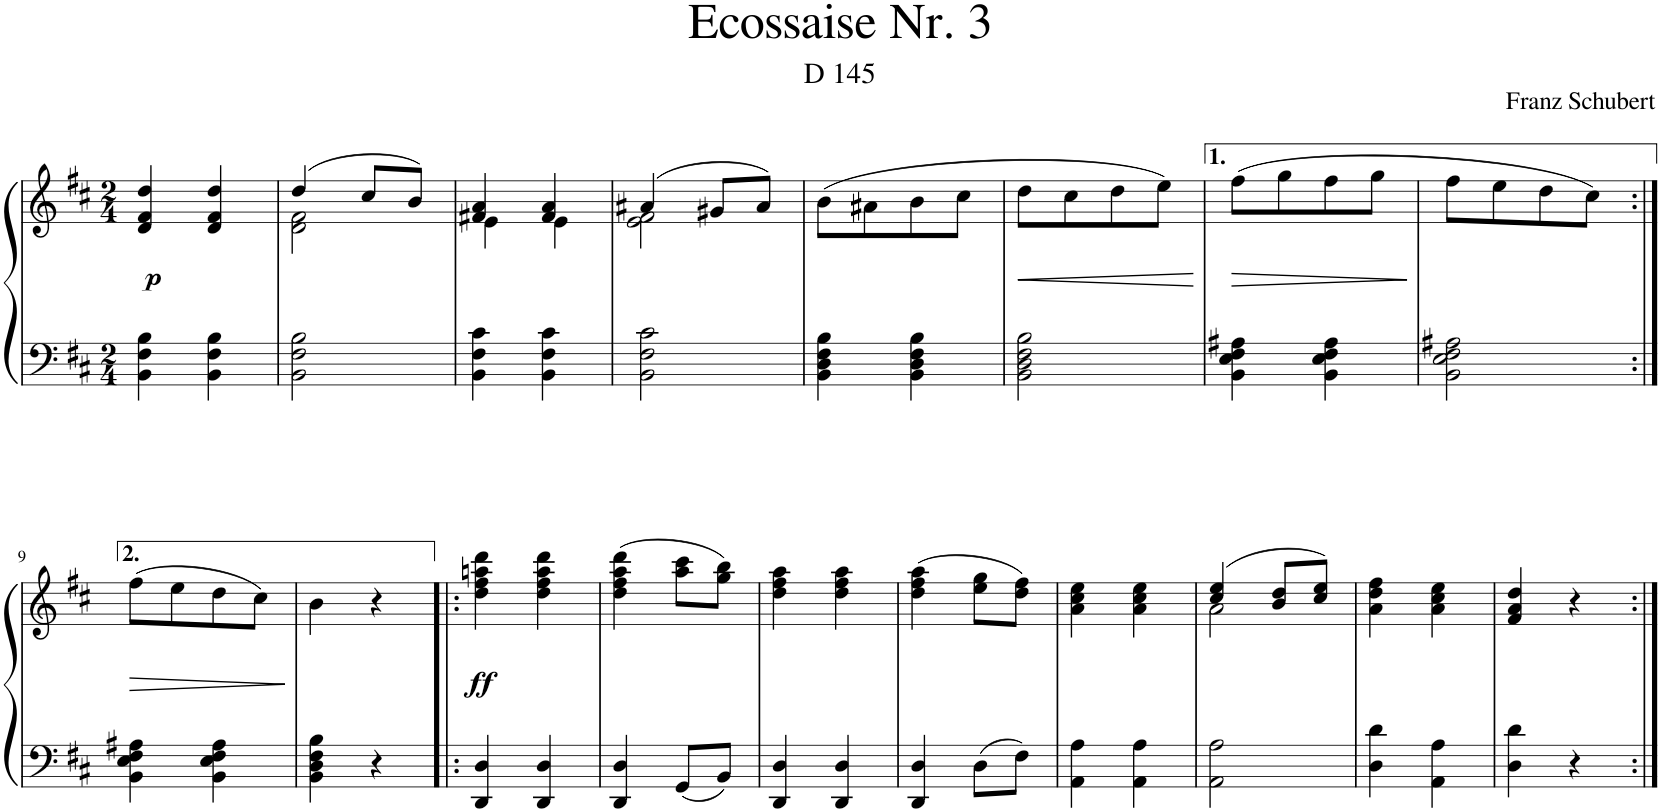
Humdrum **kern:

**kern	**kern	**dynam
*part1	*part1	*part1
*staff2	*staff1	*staff1/2
*I"Piano	*	*
*I'Pno.	*	*
*clefF4	*clefG2	*
*k[f#c#]	*k[f#c#]	*
*M2/4	*M2/4	*
=1	=1	=1
!	!	!LO:DY:b
4BB\ 4F#\ 4B\	4d/ 4f#/ 4dd/	p
4BB\ 4F#\ 4B\	4d/ 4f#/ 4dd/	.
=2	=2	=2
*	*^	*
2BB\ 2F#\ 2B\	(4dd/	2d\ 2f#\	.
.	8cc#/L	.	.
.	8b/J)	.	.
=3	=3	=3	=3
4BB\ 4F#\ 4c#\	4f#X/ 4a/	4e\	.
4BB\ 4F#\ 4c#\	4f#/ 4a/	4e\	.
=4	=4	=4	=4
2BB\ 2F#\ 2c#\	(4a#X/	2e\ 2f#\	.
.	8g#X/L	.	.
.	8a#/J)	.	.
*	*v	*v	*
=5	=5	=5
4BB\ 4D\ 4F#\ 4B\	(8b\L	.
.	8a#X\	.
4BB\ 4D\ 4F#\ 4B\	8b\	.
.	8cc#\J	.
=6	=6	=6
!	!	!LO:HP:b
2BB\ 2D\ 2F#\ 2B\	8dd\L	<
.	8cc#\	.
.	8dd\	.
.	8ee\J)	.
.	.	[
=7	=7	=7
!	!	!LO:HP:b
4BB\ 4E\ 4F#\ 4A#X\	(8ff#\L	>
.	8gg\	.
4BB\ 4E\ 4F#\ 4A#\	8ff#\	.
.	8gg\J	.
.	.	]
=8	=8	=8
2BB\ 2E\ 2F#\ 2A#X\	8ff#\L	.
.	8ee\	.
.	8dd\	.
.	8cc#\J)	.
!!LO:LB:g=z
=9:|!	=9:|!	=9:|!
!	!	!LO:HP:b
4BB\ 4E\ 4F#\ 4A#X\	(8ff#\L	>
.	8ee\	.
4BB\ 4E\ 4F#\ 4A#\	8dd\	.
.	8cc#\J)	.
.	.	]
=10	=10	=10
4BB\ 4D\ 4F#\ 4B\	4b\	.
4r	4r	.
=11!|:	=11!|:	=11!|:
!	!	!LO:DY:b
4DD/ 4D/	4dd\ 4ff#\ 4aan\ 4ddd\	ff
4DD/ 4D/	4dd\ 4ff#\ 4aa\ 4ddd\	.
=12	=12	=12
4DD/ 4D/	(4dd\ 4ff#\ 4aa\ 4ddd\	.
8GG/L	8aa\ 8ccc#\L	.
8BB/J	8gg\ 8bb\J)	.
=13	=13	=13
4DD/ 4D/	4dd\ 4ff#\ 4aa\	.
4DD/ 4D/	4dd\ 4ff#\ 4aa\	.
=14	=14	=14
4DD/ 4D/	(4dd\ 4ff#\ 4aa\	.
8D\L	8ee\ 8gg\L	.
8F#\J	8dd\ 8ff#\J)	.
=15	=15	=15
4AA\ 4A\	4a\ 4cc#\ 4ee\	.
4AA\ 4A\	4a\ 4cc#\ 4ee\	.
=16	=16	=16
*	*^	*
2AA\ 2A\	(4cc#/ 4ee/	2a\	.
.	8b/ 8dd/L	.	.
.	8cc#/ 8ee/J)	.	.
*	*v	*v	*
=17	=17	=17
4D\ 4d\	4a\ 4dd\ 4ff#\	.
4AA\ 4A\	4a\ 4cc#\ 4ee\	.
=18	=18	=18
4D\ 4d\	4f#/ 4a/ 4dd/	.
4r	4r	.
=:|!	=:|!	=:|!
*-	*-	*-
